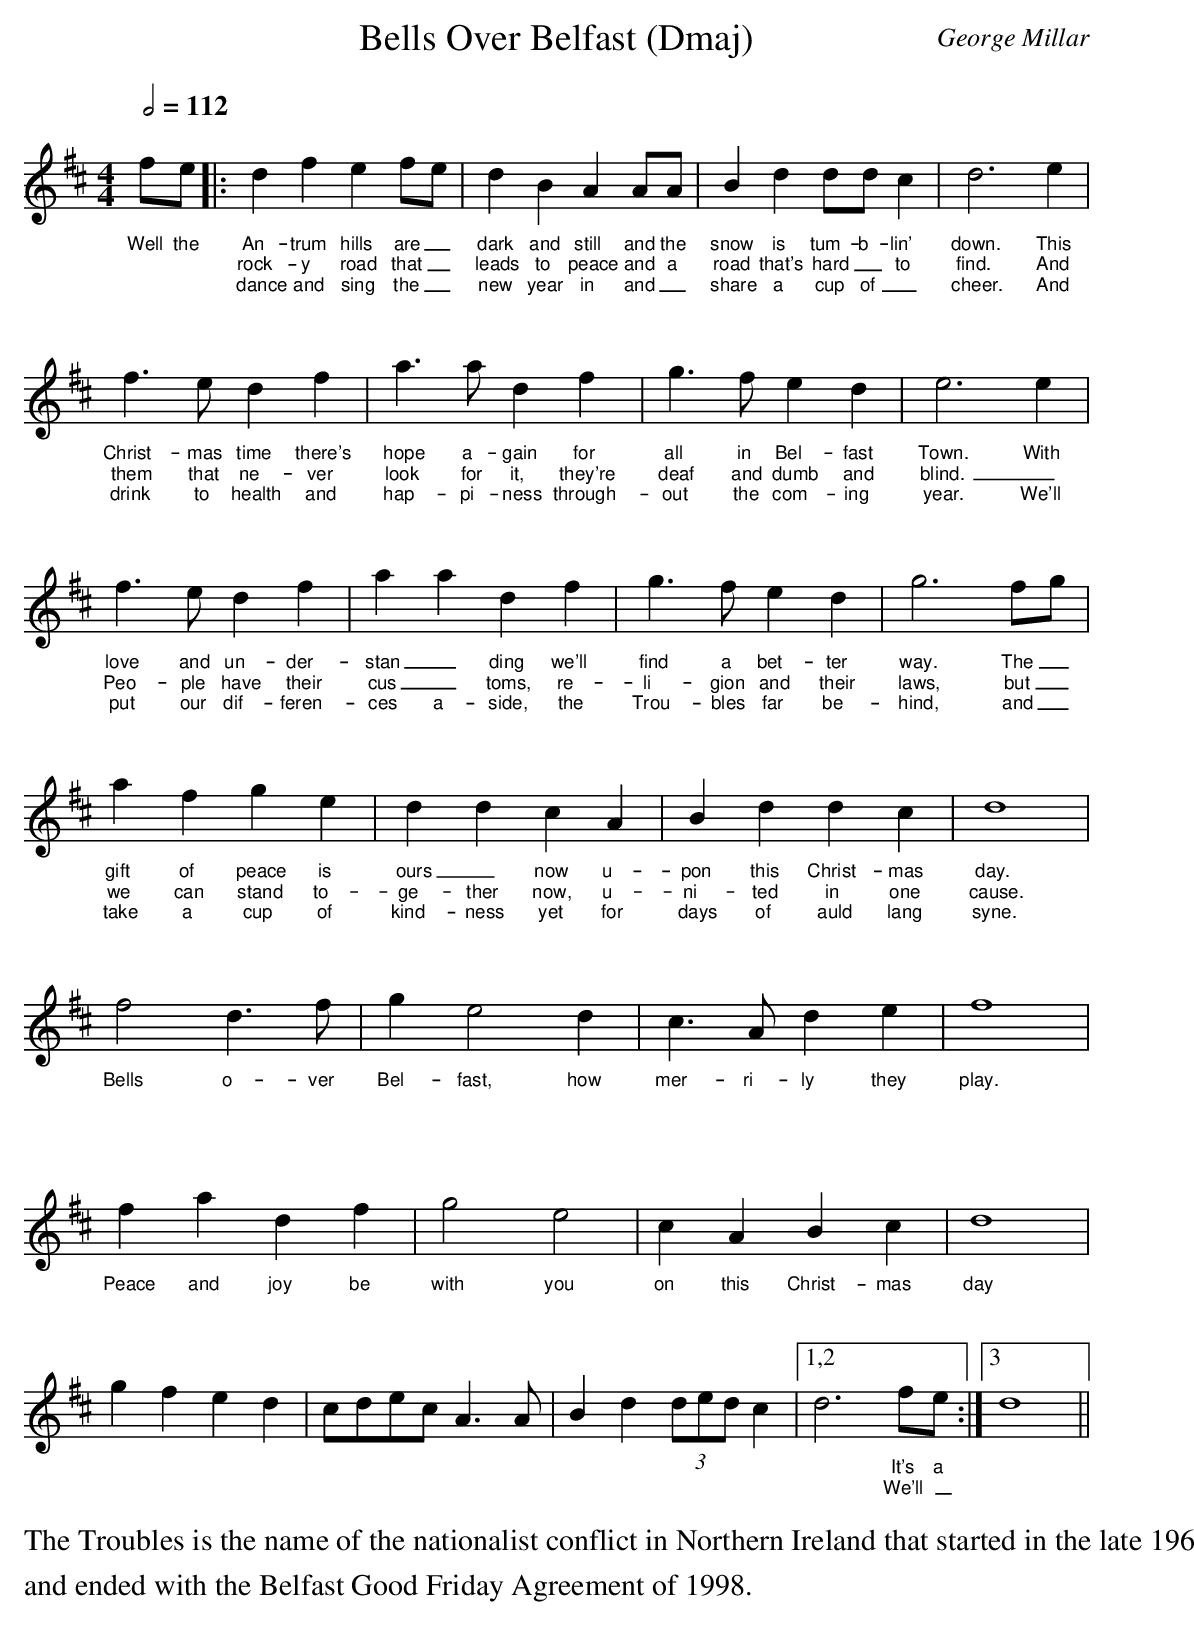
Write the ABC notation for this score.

X:1
T:Bells Over Belfast (Dmaj)
C:George Millar
Q:1/2=112
M:4/4
L:1/8
K:Dmaj
fe|:d2f2e2fe|d2B2A2AA|B2d2ddc2|d6e2|
w:Well the An-trum hills are_ dark and still and the snow is tum-b-lin' down. This
w:**rock-y road that_ leads to peace and a road that's hard_ to find. And
w:**dance and sing the_ new year in and_ share a cup of_ cheer. And
f3ed2f2|a3ad2f2|g3fe2d2|e6e2|
w:Christ-mas time there's hope a-gain for all in Bel-fast Town. With
w:them that ne-ver look for it, they're deaf and dumb and blind._
w:drink to health and hap-pi-ness through-out the com-ing year. We'll
f3ed2f2|a2a2d2f2|g3fe2d2|g6fg|
w:love and un-der-stan_ding we'll find a bet-ter way. The_
w:Peo-ple have their cus_toms, re-li-gion and their laws, but_
w:put our dif-feren-ces a-side, the Trou-bles far be-hind, and_
a2f2g2e2|d2d2c2A2|B2d2d2c2|d8|
w:gift of peace is ours_ now u-pon this Christ-mas day.
w:we can stand to-ge-ther now, u-ni-ted in one cause.
w:take a cup of kind-ness yet for days of auld lang syne.
f4d3f|g2e4d2|c3Ad2e2|f8|
w:Bells o-ver Bel-fast, how mer-ri-ly they play.
f2a2d2f2|g4e4|c2A2B2c2|d8|
w:Peace and joy be with you on this Christ-mas day
g2f2e2d2|cdecA3A|B2d2(3dedc2|1,2d6 fe:|3d8||
w:*****************It's a *
w:*****************We'll_ *
